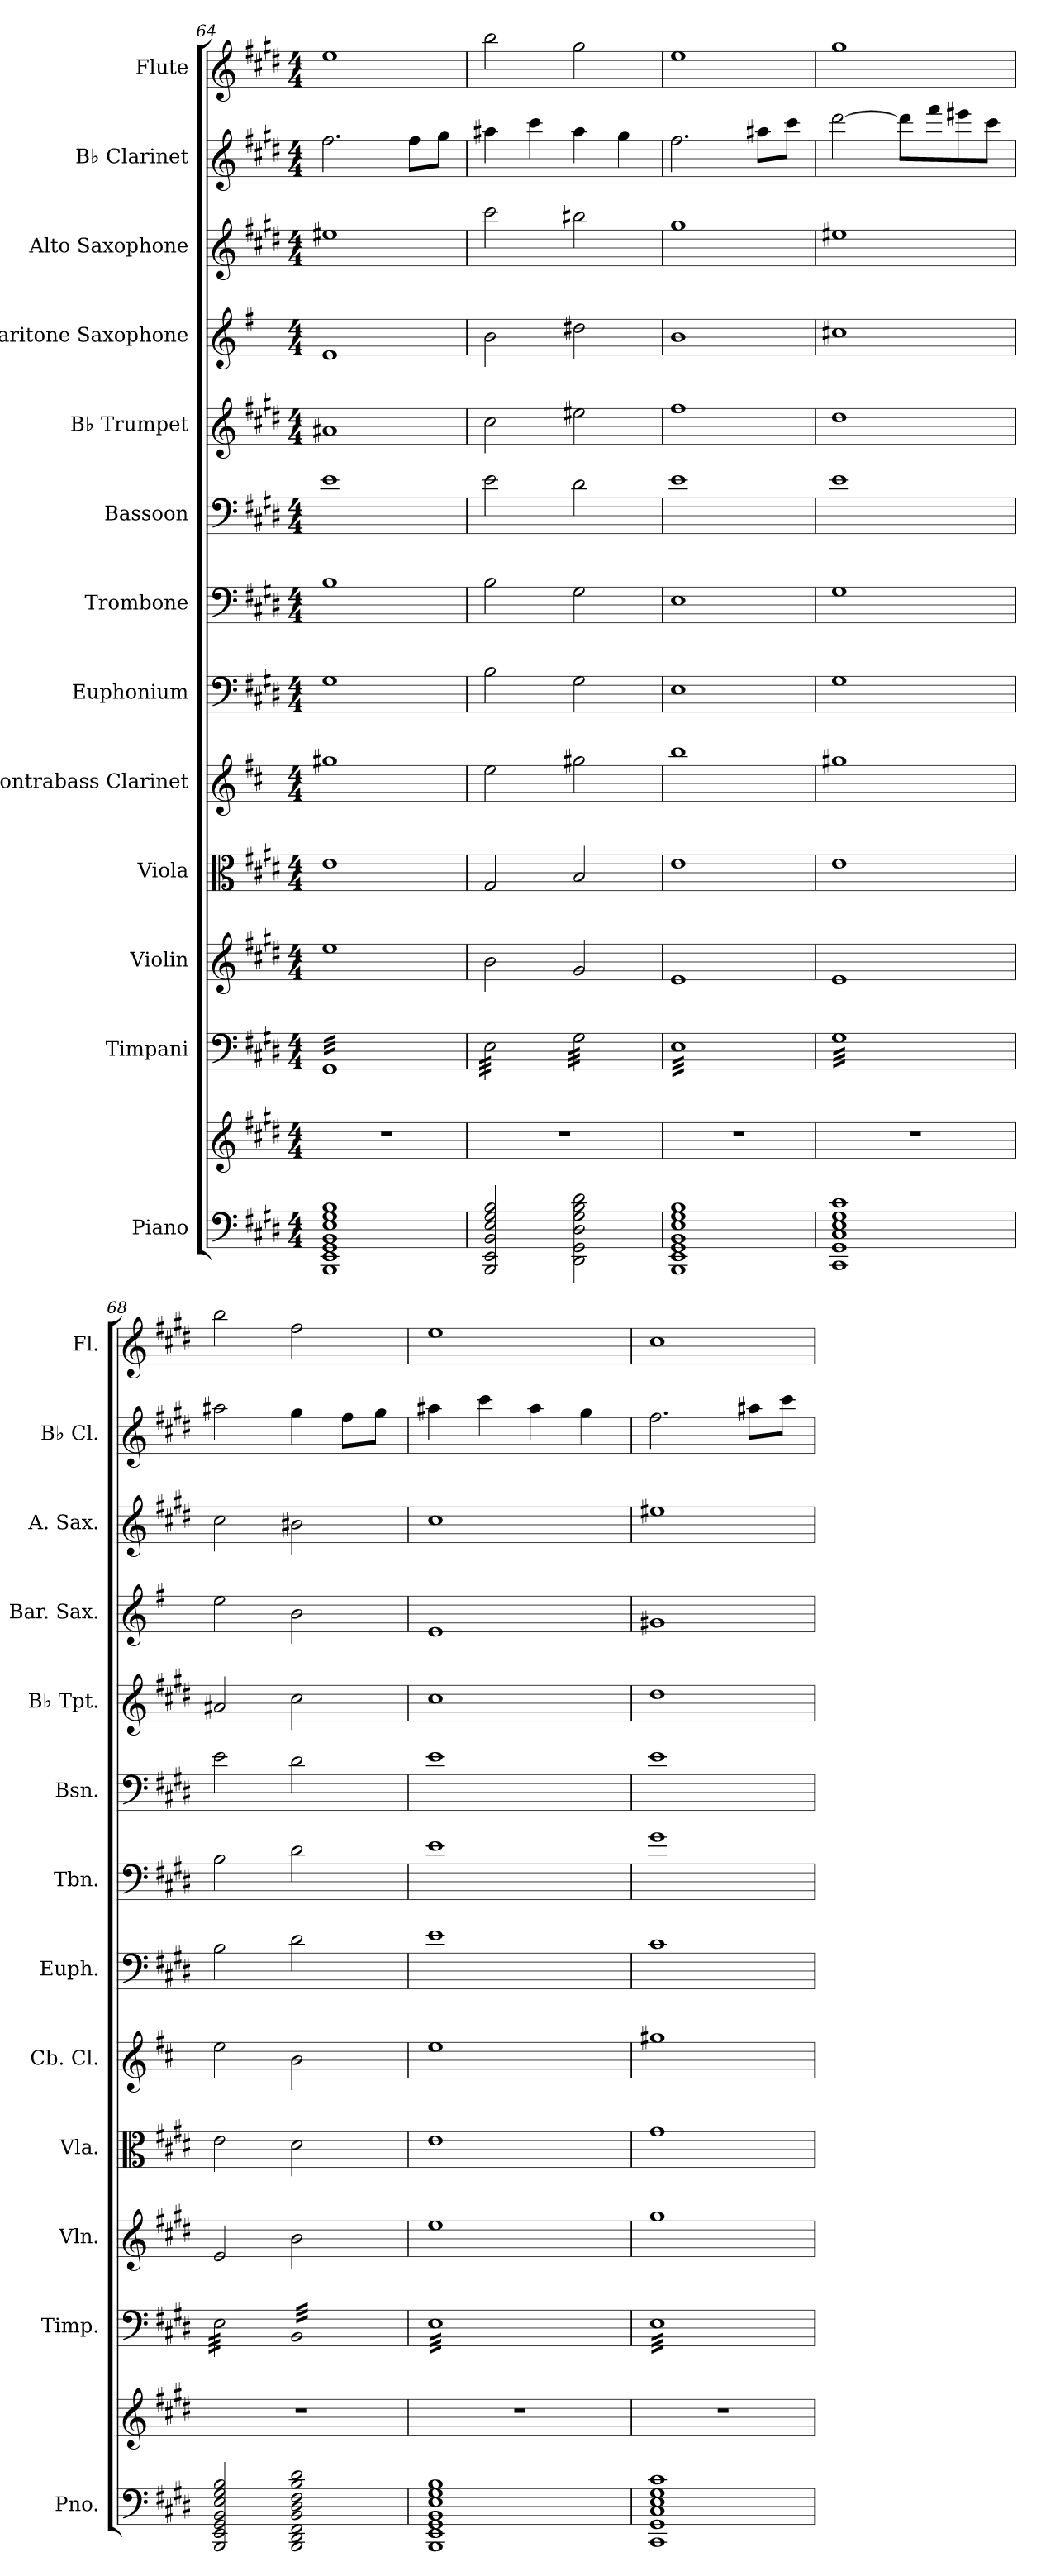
**kern	**kern	**kern	**kern	**kern	**kern	**kern	**kern	**kern	**kern	**kern	**kern	**kern	**kern
*part13	*part13	*part12	*part11	*part10	*part9	*part8	*part7	*part6	*part5	*part4	*part3	*part2	*part1
*staff14	*staff13	*staff12	*staff11	*staff10	*staff9	*staff8	*staff7	*staff6	*staff5	*staff4	*staff3	*staff2	*staff1
*I"Piano	*	*I"Timpani	*I"Violin	*I"Viola	*I"Contrabass Clarinet	*I"Euphonium	*I"Trombone	*I"Bassoon	*I"B♭ Trumpet	*I"Baritone Saxophone	*I"Alto Saxophone	*I"B♭ Clarinet	*I"Flute
*I'Pno.	*	*I'Timp.	*I'Vln.	*I'Vla.	*I'Cb. Cl.	*I'Euph.	*I'Tbn.	*I'Bsn.	*I'B♭ Tpt.	*I'Bar. Sax.	*I'A. Sax.	*I'B♭ Cl.	*I'Fl.
!!LO:PB:g=z
*clefF4	*clefG2	*clefF4	*clefG2	*clefC3	*clefG2	*clefF4	*clefF4	*clefF4	*clefG2	*clefG2	*clefG2	*clefG2	*clefG2
*	*	*	*	*	*ITrd15c26	*	*	*	*ITrd1c2	*ITrd12c21	*ITrd5c9	*ITrd1c2	*
*k[f#c#g#d#]	*k[f#c#g#d#]	*k[f#c#g#d#]	*k[f#c#g#d#]	*k[f#c#g#d#]	*k[f#c#]	*k[f#c#g#d#]	*k[f#c#g#d#]	*k[f#c#g#d#]	*k[f#c#]	*k[f#]	*k[f#]	*k[f#c#]	*k[f#c#g#d#]
*M4/4	*M4/4	*M4/4	*M4/4	*M4/4	*M4/4	*M4/4	*M4/4	*M4/4	*M4/4	*M4/4	*M4/4	*M4/4	*M4/4
=64	=64	=64	=64	=64	=64	=64	=64	=64	=64	=64	=64	=64	=64
*	*	*tremolo	*	*	*	*	*	*	*	*	*	*	*
1BBB 1EE 1GG# 1BB 1E 1G# 1B	1r	32GG#LLL	1ee	1e	1G#X	1G#	1B	1e	1g#X	1E	1g#X	2.ee\	1ee
.	.	32GG#	.	.	.	.	.	.	.	.	.	.	.
.	.	32GG#	.	.	.	.	.	.	.	.	.	.	.
.	.	32GG#	.	.	.	.	.	.	.	.	.	.	.
.	.	32GG#	.	.	.	.	.	.	.	.	.	.	.
.	.	32GG#	.	.	.	.	.	.	.	.	.	.	.
.	.	32GG#	.	.	.	.	.	.	.	.	.	.	.
.	.	32GG#	.	.	.	.	.	.	.	.	.	.	.
.	.	32GG#	.	.	.	.	.	.	.	.	.	.	.
.	.	32GG#	.	.	.	.	.	.	.	.	.	.	.
.	.	32GG#	.	.	.	.	.	.	.	.	.	.	.
.	.	32GG#	.	.	.	.	.	.	.	.	.	.	.
.	.	32GG#	.	.	.	.	.	.	.	.	.	.	.
.	.	32GG#	.	.	.	.	.	.	.	.	.	.	.
.	.	32GG#	.	.	.	.	.	.	.	.	.	.	.
.	.	32GG#	.	.	.	.	.	.	.	.	.	.	.
.	.	32GG#	.	.	.	.	.	.	.	.	.	.	.
.	.	32GG#	.	.	.	.	.	.	.	.	.	.	.
.	.	32GG#	.	.	.	.	.	.	.	.	.	.	.
.	.	32GG#	.	.	.	.	.	.	.	.	.	.	.
.	.	32GG#	.	.	.	.	.	.	.	.	.	.	.
.	.	32GG#	.	.	.	.	.	.	.	.	.	.	.
.	.	32GG#	.	.	.	.	.	.	.	.	.	.	.
.	.	32GG#	.	.	.	.	.	.	.	.	.	.	.
.	.	32GG#	.	.	.	.	.	.	.	.	.	8ee\L	.
.	.	32GG#	.	.	.	.	.	.	.	.	.	.	.
.	.	32GG#	.	.	.	.	.	.	.	.	.	.	.
.	.	32GG#	.	.	.	.	.	.	.	.	.	.	.
.	.	32GG#	.	.	.	.	.	.	.	.	.	8ff#\J	.
.	.	32GG#	.	.	.	.	.	.	.	.	.	.	.
.	.	32GG#	.	.	.	.	.	.	.	.	.	.	.
.	.	32GG#JJJ	.	.	.	.	.	.	.	.	.	.	.
=65	=65	=65	=65	=65	=65	=65	=65	=65	=65	=65	=65	=65	=65
2BBB/ 2EE/ 2BB/ 2E/ 2G#/ 2B/	1r	32E\LLL	2b\	2G#/	2E\	2B\	2B\	2e\	2b\	2B\	2ee\	4gg#X\	2bb\
.	.	32E\	.	.	.	.	.	.	.	.	.	.	.
.	.	32E\	.	.	.	.	.	.	.	.	.	.	.
.	.	32E\	.	.	.	.	.	.	.	.	.	.	.
.	.	32E\	.	.	.	.	.	.	.	.	.	.	.
.	.	32E\	.	.	.	.	.	.	.	.	.	.	.
.	.	32E\	.	.	.	.	.	.	.	.	.	.	.
.	.	32E\	.	.	.	.	.	.	.	.	.	.	.
.	.	32E\	.	.	.	.	.	.	.	.	.	4bb\	.
.	.	32E\	.	.	.	.	.	.	.	.	.	.	.
.	.	32E\	.	.	.	.	.	.	.	.	.	.	.
.	.	32E\	.	.	.	.	.	.	.	.	.	.	.
.	.	32E\	.	.	.	.	.	.	.	.	.	.	.
.	.	32E\	.	.	.	.	.	.	.	.	.	.	.
.	.	32E\	.	.	.	.	.	.	.	.	.	.	.
.	.	32E\JJJ	.	.	.	.	.	.	.	.	.	.	.
2DD#\ 2GG#\ 2D#\ 2G#\ 2B\ 2d#\	.	32G#\LLL	2g#/	2B/	2G#X\	2G#\	2G#\	2d#\	2dd#X\	2d#X\	2dd#X\	4gg#\	2gg#\
.	.	32G#\	.	.	.	.	.	.	.	.	.	.	.
.	.	32G#\	.	.	.	.	.	.	.	.	.	.	.
.	.	32G#\	.	.	.	.	.	.	.	.	.	.	.
.	.	32G#\	.	.	.	.	.	.	.	.	.	.	.
.	.	32G#\	.	.	.	.	.	.	.	.	.	.	.
.	.	32G#\	.	.	.	.	.	.	.	.	.	.	.
.	.	32G#\	.	.	.	.	.	.	.	.	.	.	.
.	.	32G#\	.	.	.	.	.	.	.	.	.	4ff#\	.
.	.	32G#\	.	.	.	.	.	.	.	.	.	.	.
.	.	32G#\	.	.	.	.	.	.	.	.	.	.	.
.	.	32G#\	.	.	.	.	.	.	.	.	.	.	.
.	.	32G#\	.	.	.	.	.	.	.	.	.	.	.
.	.	32G#\	.	.	.	.	.	.	.	.	.	.	.
.	.	32G#\	.	.	.	.	.	.	.	.	.	.	.
.	.	32G#\JJJ	.	.	.	.	.	.	.	.	.	.	.
=66	=66	=66	=66	=66	=66	=66	=66	=66	=66	=66	=66	=66	=66
1BBB 1EE 1GG# 1BB 1E 1G# 1B	1r	32ELLL	1e	1e	1B	1E	1E	1e	1ee	1B	1b	2.ee\	1ee
.	.	32E	.	.	.	.	.	.	.	.	.	.	.
.	.	32E	.	.	.	.	.	.	.	.	.	.	.
.	.	32E	.	.	.	.	.	.	.	.	.	.	.
.	.	32E	.	.	.	.	.	.	.	.	.	.	.
.	.	32E	.	.	.	.	.	.	.	.	.	.	.
.	.	32E	.	.	.	.	.	.	.	.	.	.	.
.	.	32E	.	.	.	.	.	.	.	.	.	.	.
.	.	32E	.	.	.	.	.	.	.	.	.	.	.
.	.	32E	.	.	.	.	.	.	.	.	.	.	.
.	.	32E	.	.	.	.	.	.	.	.	.	.	.
.	.	32E	.	.	.	.	.	.	.	.	.	.	.
.	.	32E	.	.	.	.	.	.	.	.	.	.	.
.	.	32E	.	.	.	.	.	.	.	.	.	.	.
.	.	32E	.	.	.	.	.	.	.	.	.	.	.
.	.	32E	.	.	.	.	.	.	.	.	.	.	.
.	.	32E	.	.	.	.	.	.	.	.	.	.	.
.	.	32E	.	.	.	.	.	.	.	.	.	.	.
.	.	32E	.	.	.	.	.	.	.	.	.	.	.
.	.	32E	.	.	.	.	.	.	.	.	.	.	.
.	.	32E	.	.	.	.	.	.	.	.	.	.	.
.	.	32E	.	.	.	.	.	.	.	.	.	.	.
.	.	32E	.	.	.	.	.	.	.	.	.	.	.
.	.	32E	.	.	.	.	.	.	.	.	.	.	.
.	.	32E	.	.	.	.	.	.	.	.	.	8gg#X\L	.
.	.	32E	.	.	.	.	.	.	.	.	.	.	.
.	.	32E	.	.	.	.	.	.	.	.	.	.	.
.	.	32E	.	.	.	.	.	.	.	.	.	.	.
.	.	32E	.	.	.	.	.	.	.	.	.	8bb\J	.
.	.	32E	.	.	.	.	.	.	.	.	.	.	.
.	.	32E	.	.	.	.	.	.	.	.	.	.	.
.	.	32EJJJ	.	.	.	.	.	.	.	.	.	.	.
=67	=67	=67	=67	=67	=67	=67	=67	=67	=67	=67	=67	=67	=67
1CC# 1GG# 1C# 1E 1G# 1c#	1r	32G#LLL	1e	1e	1G#X	1G#	1G#	1e	1cc#	1c#X	1g#X	[2ccc#\	1gg#
.	.	32G#	.	.	.	.	.	.	.	.	.	.	.
.	.	32G#	.	.	.	.	.	.	.	.	.	.	.
.	.	32G#	.	.	.	.	.	.	.	.	.	.	.
.	.	32G#	.	.	.	.	.	.	.	.	.	.	.
.	.	32G#	.	.	.	.	.	.	.	.	.	.	.
.	.	32G#	.	.	.	.	.	.	.	.	.	.	.
.	.	32G#	.	.	.	.	.	.	.	.	.	.	.
.	.	32G#	.	.	.	.	.	.	.	.	.	.	.
.	.	32G#	.	.	.	.	.	.	.	.	.	.	.
.	.	32G#	.	.	.	.	.	.	.	.	.	.	.
.	.	32G#	.	.	.	.	.	.	.	.	.	.	.
.	.	32G#	.	.	.	.	.	.	.	.	.	.	.
.	.	32G#	.	.	.	.	.	.	.	.	.	.	.
.	.	32G#	.	.	.	.	.	.	.	.	.	.	.
.	.	32G#	.	.	.	.	.	.	.	.	.	.	.
.	.	32G#	.	.	.	.	.	.	.	.	.	8ccc#\L]	.
.	.	32G#	.	.	.	.	.	.	.	.	.	.	.
.	.	32G#	.	.	.	.	.	.	.	.	.	.	.
.	.	32G#	.	.	.	.	.	.	.	.	.	.	.
.	.	32G#	.	.	.	.	.	.	.	.	.	8eee\	.
.	.	32G#	.	.	.	.	.	.	.	.	.	.	.
.	.	32G#	.	.	.	.	.	.	.	.	.	.	.
.	.	32G#	.	.	.	.	.	.	.	.	.	.	.
.	.	32G#	.	.	.	.	.	.	.	.	.	8ddd#X\	.
.	.	32G#	.	.	.	.	.	.	.	.	.	.	.
.	.	32G#	.	.	.	.	.	.	.	.	.	.	.
.	.	32G#	.	.	.	.	.	.	.	.	.	.	.
.	.	32G#	.	.	.	.	.	.	.	.	.	8bb\J	.
.	.	32G#	.	.	.	.	.	.	.	.	.	.	.
.	.	32G#	.	.	.	.	.	.	.	.	.	.	.
.	.	32G#JJJ	.	.	.	.	.	.	.	.	.	.	.
=68	=68	=68	=68	=68	=68	=68	=68	=68	=68	=68	=68	=68	=68
2BBB/ 2EE/ 2GG#/ 2BB/ 2E/ 2G#/ 2B/	1r	32E\LLL	2e/	2e\	2E\	2B\	2B\	2e\	2g#X/	2e\	2e\	2gg#X\	2bb\
.	.	32E\	.	.	.	.	.	.	.	.	.	.	.
.	.	32E\	.	.	.	.	.	.	.	.	.	.	.
.	.	32E\	.	.	.	.	.	.	.	.	.	.	.
.	.	32E\	.	.	.	.	.	.	.	.	.	.	.
.	.	32E\	.	.	.	.	.	.	.	.	.	.	.
.	.	32E\	.	.	.	.	.	.	.	.	.	.	.
.	.	32E\	.	.	.	.	.	.	.	.	.	.	.
.	.	32E\	.	.	.	.	.	.	.	.	.	.	.
.	.	32E\	.	.	.	.	.	.	.	.	.	.	.
.	.	32E\	.	.	.	.	.	.	.	.	.	.	.
.	.	32E\	.	.	.	.	.	.	.	.	.	.	.
.	.	32E\	.	.	.	.	.	.	.	.	.	.	.
.	.	32E\	.	.	.	.	.	.	.	.	.	.	.
.	.	32E\	.	.	.	.	.	.	.	.	.	.	.
.	.	32E\JJJ	.	.	.	.	.	.	.	.	.	.	.
2BBB/ 2DD#/ 2FF#/ 2BB/ 2D#/ 2F#/ 2B/ 2d#/	.	32BB/LLL	2b\	2d#\	2BB\	2d#\	2d#\	2d#\	2b\	2B\	2d#X\	4ff#\	2ff#\
.	.	32BB/	.	.	.	.	.	.	.	.	.	.	.
.	.	32BB/	.	.	.	.	.	.	.	.	.	.	.
.	.	32BB/	.	.	.	.	.	.	.	.	.	.	.
.	.	32BB/	.	.	.	.	.	.	.	.	.	.	.
.	.	32BB/	.	.	.	.	.	.	.	.	.	.	.
.	.	32BB/	.	.	.	.	.	.	.	.	.	.	.
.	.	32BB/	.	.	.	.	.	.	.	.	.	.	.
.	.	32BB/	.	.	.	.	.	.	.	.	.	8ee\L	.
.	.	32BB/	.	.	.	.	.	.	.	.	.	.	.
.	.	32BB/	.	.	.	.	.	.	.	.	.	.	.
.	.	32BB/	.	.	.	.	.	.	.	.	.	.	.
.	.	32BB/	.	.	.	.	.	.	.	.	.	8ff#\J	.
.	.	32BB/	.	.	.	.	.	.	.	.	.	.	.
.	.	32BB/	.	.	.	.	.	.	.	.	.	.	.
.	.	32BB/JJJ	.	.	.	.	.	.	.	.	.	.	.
=69	=69	=69	=69	=69	=69	=69	=69	=69	=69	=69	=69	=69	=69
1BBB 1EE 1GG# 1BB 1E 1G# 1B	1r	32ELLL	1ee	1e	1E	1e	1e	1e	1b	1E	1e	4gg#X\	1ee
.	.	32E	.	.	.	.	.	.	.	.	.	.	.
.	.	32E	.	.	.	.	.	.	.	.	.	.	.
.	.	32E	.	.	.	.	.	.	.	.	.	.	.
.	.	32E	.	.	.	.	.	.	.	.	.	.	.
.	.	32E	.	.	.	.	.	.	.	.	.	.	.
.	.	32E	.	.	.	.	.	.	.	.	.	.	.
.	.	32E	.	.	.	.	.	.	.	.	.	.	.
.	.	32E	.	.	.	.	.	.	.	.	.	4bb\	.
.	.	32E	.	.	.	.	.	.	.	.	.	.	.
.	.	32E	.	.	.	.	.	.	.	.	.	.	.
.	.	32E	.	.	.	.	.	.	.	.	.	.	.
.	.	32E	.	.	.	.	.	.	.	.	.	.	.
.	.	32E	.	.	.	.	.	.	.	.	.	.	.
.	.	32E	.	.	.	.	.	.	.	.	.	.	.
.	.	32E	.	.	.	.	.	.	.	.	.	.	.
.	.	32E	.	.	.	.	.	.	.	.	.	4gg#\	.
.	.	32E	.	.	.	.	.	.	.	.	.	.	.
.	.	32E	.	.	.	.	.	.	.	.	.	.	.
.	.	32E	.	.	.	.	.	.	.	.	.	.	.
.	.	32E	.	.	.	.	.	.	.	.	.	.	.
.	.	32E	.	.	.	.	.	.	.	.	.	.	.
.	.	32E	.	.	.	.	.	.	.	.	.	.	.
.	.	32E	.	.	.	.	.	.	.	.	.	.	.
.	.	32E	.	.	.	.	.	.	.	.	.	4ff#\	.
.	.	32E	.	.	.	.	.	.	.	.	.	.	.
.	.	32E	.	.	.	.	.	.	.	.	.	.	.
.	.	32E	.	.	.	.	.	.	.	.	.	.	.
.	.	32E	.	.	.	.	.	.	.	.	.	.	.
.	.	32E	.	.	.	.	.	.	.	.	.	.	.
.	.	32E	.	.	.	.	.	.	.	.	.	.	.
.	.	32EJJJ	.	.	.	.	.	.	.	.	.	.	.
!!LO:PB:g=z
=70	=70	=70	=70	=70	=70	=70	=70	=70	=70	=70	=70	=70	=70
1CC# 1GG# 1C# 1E 1G# 1c#	1r	32ELLL	1gg#	1g#	1G#X	1c#	1g#	1e	1cc#	1G#X	1g#X	2.ee\	1cc#
.	.	32E	.	.	.	.	.	.	.	.	.	.	.
.	.	32E	.	.	.	.	.	.	.	.	.	.	.
.	.	32E	.	.	.	.	.	.	.	.	.	.	.
.	.	32E	.	.	.	.	.	.	.	.	.	.	.
.	.	32E	.	.	.	.	.	.	.	.	.	.	.
.	.	32E	.	.	.	.	.	.	.	.	.	.	.
.	.	32E	.	.	.	.	.	.	.	.	.	.	.
.	.	32E	.	.	.	.	.	.	.	.	.	.	.
.	.	32E	.	.	.	.	.	.	.	.	.	.	.
.	.	32E	.	.	.	.	.	.	.	.	.	.	.
.	.	32E	.	.	.	.	.	.	.	.	.	.	.
.	.	32E	.	.	.	.	.	.	.	.	.	.	.
.	.	32E	.	.	.	.	.	.	.	.	.	.	.
.	.	32E	.	.	.	.	.	.	.	.	.	.	.
.	.	32E	.	.	.	.	.	.	.	.	.	.	.
.	.	32E	.	.	.	.	.	.	.	.	.	.	.
.	.	32E	.	.	.	.	.	.	.	.	.	.	.
.	.	32E	.	.	.	.	.	.	.	.	.	.	.
.	.	32E	.	.	.	.	.	.	.	.	.	.	.
.	.	32E	.	.	.	.	.	.	.	.	.	.	.
.	.	32E	.	.	.	.	.	.	.	.	.	.	.
.	.	32E	.	.	.	.	.	.	.	.	.	.	.
.	.	32E	.	.	.	.	.	.	.	.	.	.	.
.	.	32E	.	.	.	.	.	.	.	.	.	8gg#X\L	.
.	.	32E	.	.	.	.	.	.	.	.	.	.	.
.	.	32E	.	.	.	.	.	.	.	.	.	.	.
.	.	32E	.	.	.	.	.	.	.	.	.	.	.
.	.	32E	.	.	.	.	.	.	.	.	.	8bb\J	.
.	.	32E	.	.	.	.	.	.	.	.	.	.	.
.	.	32E	.	.	.	.	.	.	.	.	.	.	.
.	.	32EJJJ	.	.	.	.	.	.	.	.	.	.	.
*	*	*Xtremolo	*	*	*	*	*	*	*	*	*	*	*
=	=	=	=	=	=	=	=	=	=	=	=	=	=
*-	*-	*-	*-	*-	*-	*-	*-	*-	*-	*-	*-	*-	*-
